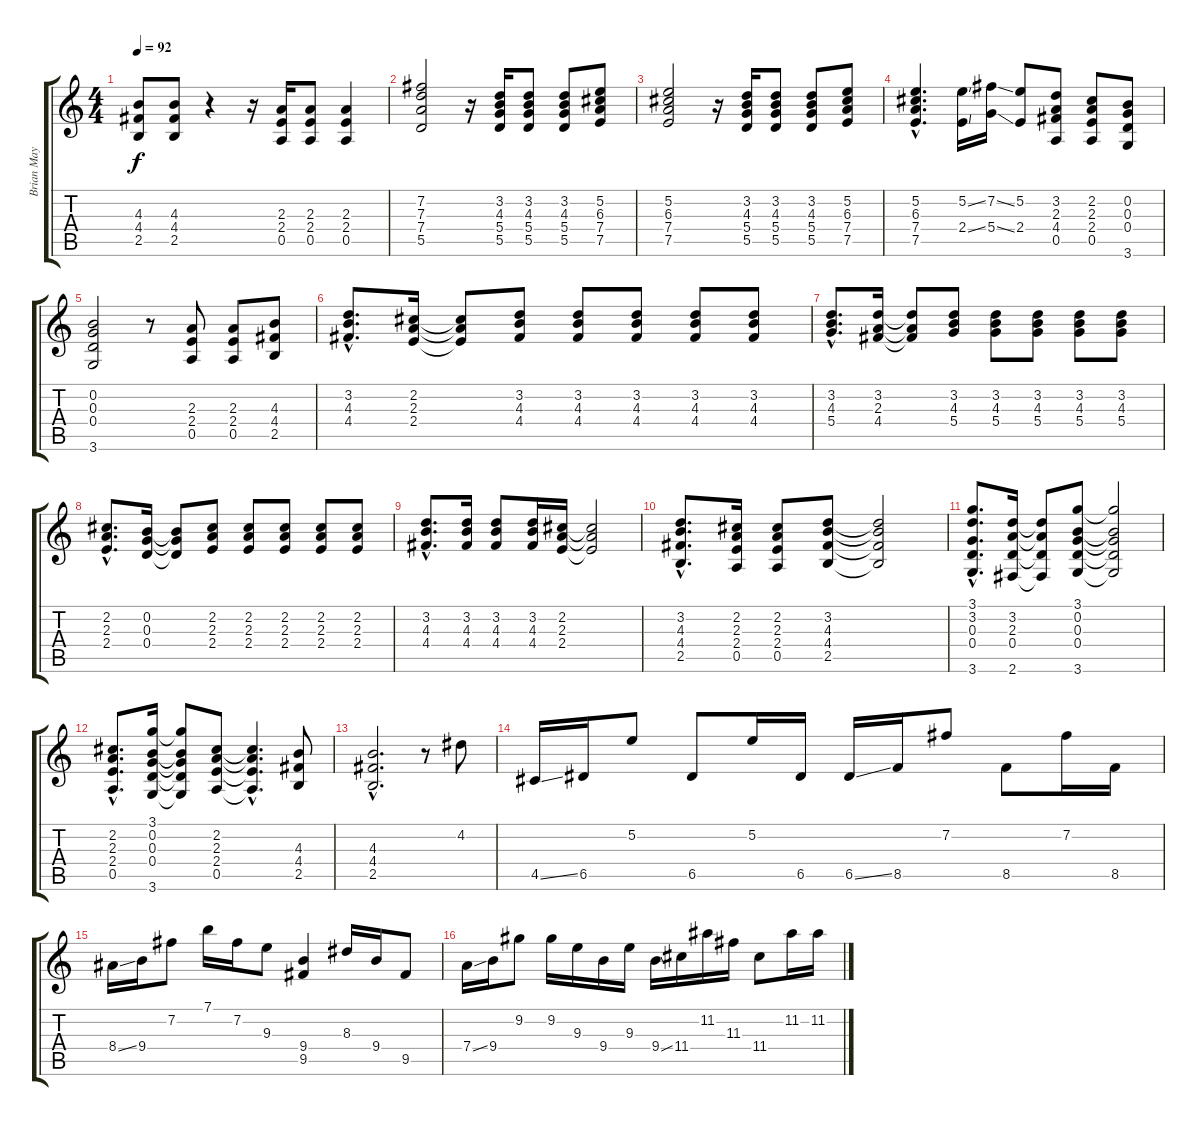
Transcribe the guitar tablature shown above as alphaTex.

\track ("Brian May Gtr 2" "Brian May ") {instrument overdrivenguitar}
\staff {score tabs}
\tuning (E4 B3 G3 D3 A2 E2) {hide}
\ts (4 4)
\tempo 92
\clef g2
\ks c
(4.3 4.4 2.5).8{dy f} (4.3 4.4 2.5).8 r.4 r.16 (2.3 2.4 0.5).16 (2.3 2.4 0.5).8 (2.3 2.4 0.5).4 |
(7.2 7.3 7.4 5.5).2 r.16 (3.2 4.3 5.4 5.5).16 (3.2 4.3 5.4 5.5).8 (3.2 4.3 5.4 5.5).8 (5.2 6.3 7.4 7.5).8 |
(5.2 6.3 7.4 7.5).2 r.16 (3.2 4.3 5.4 5.5).16 (3.2 4.3 5.4 5.5).8 (3.2 4.3 5.4 5.5).8 (5.2 6.3 7.4 7.5).8 |
(5.2{hac} 6.3{hac} 7.4{hac} 7.5{hac}).4{d} (5.2{ss} 2.4{ss}).16 (7.2{ss} 5.4{ss}).16 (5.2 2.4).8 (3.2 2.3 4.4 0.5).8 (2.2 2.3 2.4 0.5).8 (0.2 0.3 0.4 3.6).8 |
(0.2 0.3 0.4 3.6).2 r.8 (2.3 2.4 0.5).8 (2.3 2.4 0.5).8 (4.3 4.4 2.5).8 |
(3.2{hac} 4.3{hac} 4.4{hac}).8{d} (2.2 2.3 2.4).16 (2.2{t} 2.3{t} 2.4{t}).8 (3.2 4.3 4.4).8 (3.2 4.3 4.4).8 (3.2 4.3 4.4).8 (3.2 4.3 4.4).8 (3.2 4.3 4.4).8 |
(3.2{hac} 4.3{hac} 5.4{hac}).8{d} (3.2 2.3 4.4).16 (3.2{t} 2.3{t} 4.4{t}).8 (3.2 4.3 5.4).8 (3.2 4.3 5.4).8 (3.2 4.3 5.4).8 (3.2 4.3 5.4).8 (3.2 4.3 5.4).8 |
(2.2{hac} 2.3{hac} 2.4{hac}).8{d} (0.2 0.3 0.4).16 (0.2{t} 0.3{t} 0.4{t}).8 (2.2 2.3 2.4).8 (2.2 2.3 2.4).8 (2.2 2.3 2.4).8 (2.2 2.3 2.4).8 (2.2 2.3 2.4).8 |
(3.2{hac} 4.3{hac} 4.4{hac}).8{d} (3.2 4.3 4.4).16 (3.2 4.3 4.4).8 (3.2 4.3 4.4).16 (2.2 2.3 2.4).16 (2.2{t} 2.3{t} 2.4{t}).2 |
(3.2{hac} 4.3{hac} 4.4{hac} 2.5{hac}).8{d} (2.2 2.3 2.4 0.5).16 (2.2 2.3 2.4 0.5).8 (3.2 4.3 4.4 2.5).8 (3.2{t} 4.3{t} 4.4{t} 2.5{t}).2 |
(3.1{hac} 3.2{hac} 0.3{hac} 0.4{hac} 3.6{hac}).8{d} (3.2 2.3 0.4 2.6).16 (3.2{t} 2.3{t} 0.4{t} 2.6{t}).8 (3.1 0.2 0.3 0.4 3.6).8 (3.1{t} 0.2{t} 0.3{t} 0.4{t} 3.6{t}).2 |
(2.2{hac} 2.3{hac} 2.4{hac} 0.5{hac}).8{d} (3.1 0.2 0.3 0.4 3.6).16 (3.1{t} 0.2{t} 0.3{t} 0.4{t} 3.6{t}).8 (2.2 2.3 2.4 0.5).8 (2.2{hac t} 2.3{hac t} 2.4{hac t} 0.5{hac t}).4{d} (4.3 4.4 2.5).8 |
(4.3{hac} 4.4{hac} 2.5{hac}).2{d} r.8 4.2.8 |
4.5{ss}.16 6.5.16 5.2.8 6.5.8 5.2.16 6.5.16 6.5{ss}.16 8.5.16 7.2.8 8.5.8 7.2.16 8.5.16 |
8.4{ss}.16 9.4.16 7.2.8 7.1.16 7.2.16 9.3.8 (9.4 9.5).4 8.3.16 9.4.16 9.5.8 |
7.4{ss}.16 9.4.16 9.2.8 9.2.16 9.3.16 9.4.16 9.3.16 9.4{ss}.16 11.4.16 11.2.16 11.3.16 11.4.8 11.2.16 11.2.16
